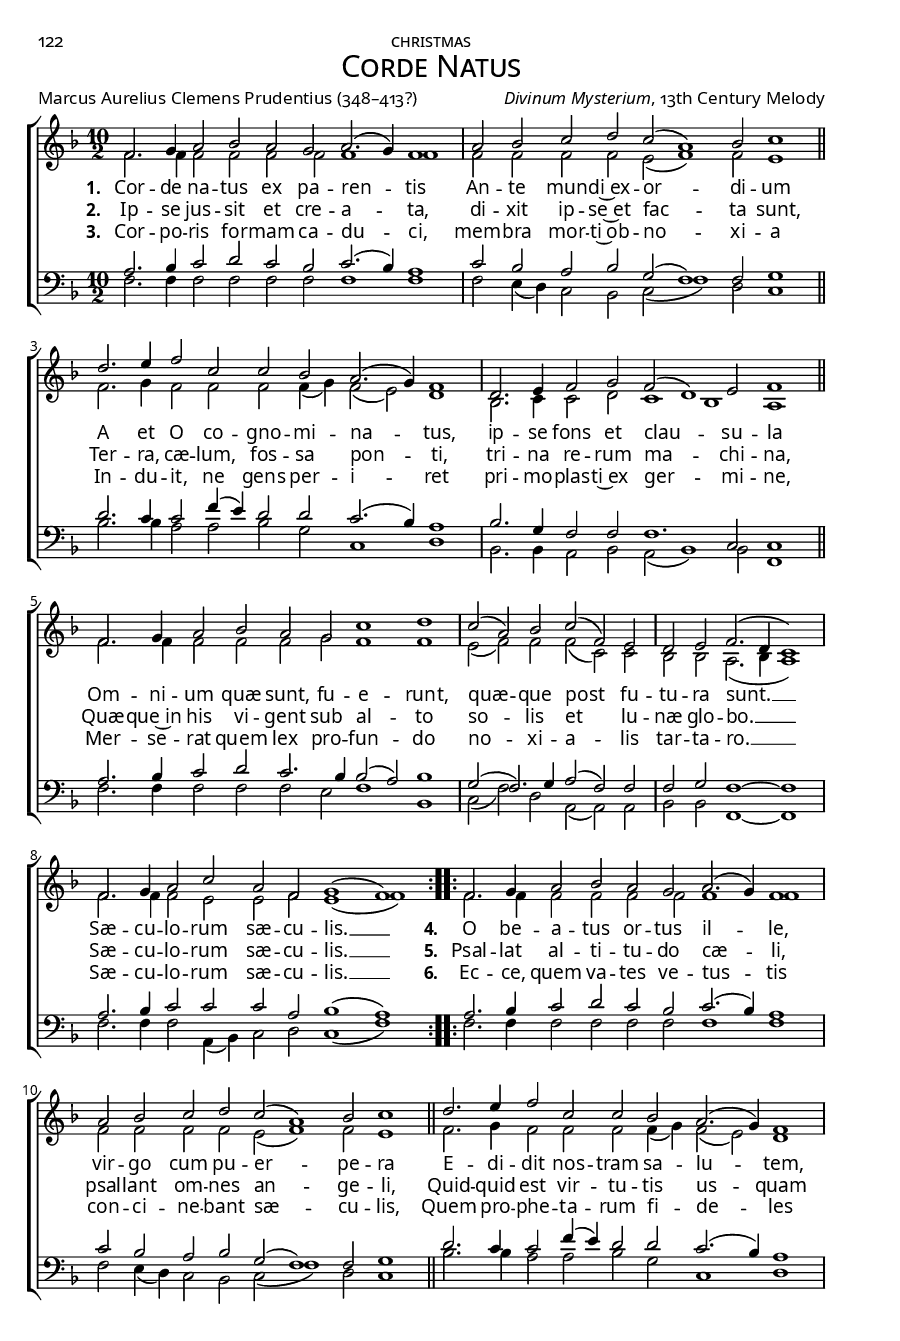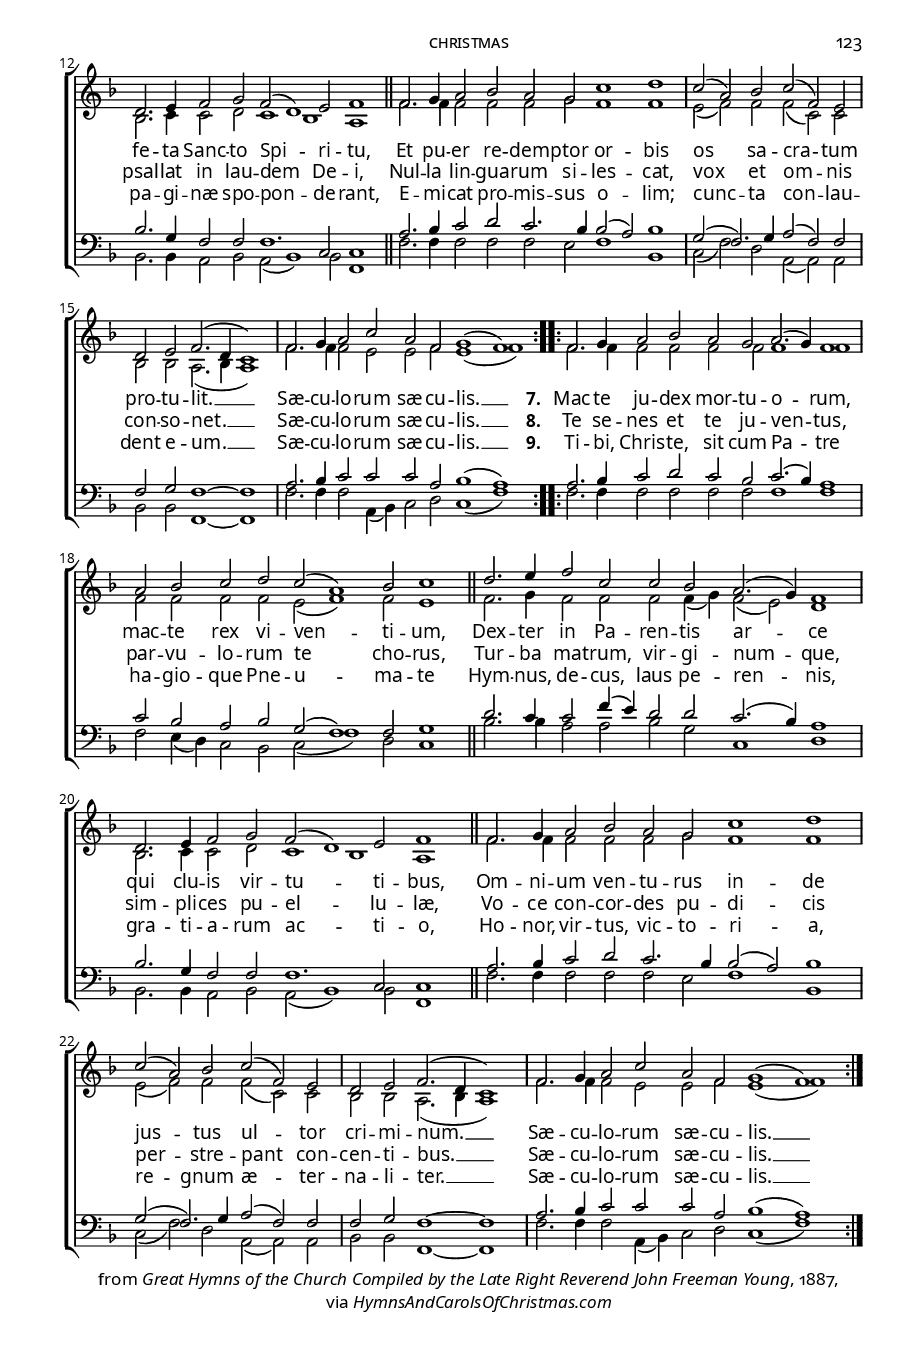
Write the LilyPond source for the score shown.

\version "2.14.2"
\include "util.ly"
\header {
  title = \markup{\override #'(font-name . "Garamond Premr Pro Smbd Subh"){ \abs-fontsize #15 \smallCapsOldStyle"Corde Natus"}}
  poet = \markup\oldStyleNum"Marcus Aurelius Clemens Prudentius (348–413?)"
  composer = \markup\concat{\italic"Divinum Mysterium" \oldStyleNum", 13th Century Melody"}
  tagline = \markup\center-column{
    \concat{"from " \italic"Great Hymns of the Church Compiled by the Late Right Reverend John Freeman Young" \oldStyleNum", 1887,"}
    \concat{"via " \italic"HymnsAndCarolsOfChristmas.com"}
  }
}
\paper {
  %print-all-headers = ##f
  paper-height = 9\in
  paper-width = 6\in
  indent = 0\in
  %system-system-spacing = #'((basic-distance . 10) (padding . 0))
  system-system-spacing =
    #'((basic-distance . 0)
       (minimum-distance . 0)
       (padding . -5)
       (stretchability . 100))
  ragged-last-bottom = ##f
  ragged-bottom = ##f
  two-sided = ##t
  inner-margin = 0.5\in
  outer-margin = 0.25\in
  top-margin = 0.25\in
  bottom-margin = 0.25\in
  first-page-number = #122
  print-first-page-number = ##t
  headerLine = \markup{ \smallCapsOldStyle"christmas"}
  oddHeaderMarkup = \markup\fill-line{
     \abs-fontsize #8.5
     \combine 
        \fill-line{"" \on-the-fly #print-page-number-check-first
        \oldStylePageNum""
        }
        \fill-line{\headerLine}
  }
  evenHeaderMarkup = \markup {
     \abs-fontsize #8.5
     \combine
        \on-the-fly #print-page-number-check-first
        \oldStylePageNum""
        \fill-line{\headerLine}
  }
}
#(set-global-staff-size 15) \paper{ #(define fonts (make-pango-font-tree "GoudyOlSt BT" "Garamond Premier Pro" "Garamond Premier Pro" (/ 15 20))) }
%6.14 #(set-global-staff-size 14) \paper{ #(define fonts (make-pango-font-tree "Garamond Premr Pro" "Garamond Premr Pro" "Garamond Premr Pro" (/ 14 20))) }
%6x9 #(set-global-staff-size 14.5) \paper{ #(define fonts (make-pango-font-tree "Garamond Premr Pro" "Garamond Premr Pro" "Garamond Premr Pro" (/ 14.5 20))) }
global = {
  \key f \major
  \time 10/2
  \autoBeamOff
  \override DynamicLineSpanner #'staff-padding = #0.0
  \override DynamicLineSpanner #'Y-extent = #'(-1 . 1)
}

sopMusic = \relative c' {
  \repeat volta 3 {
    f2. g4 a2 bes a g a2.( g4) f1 |
    a2 bes c d c( a1) bes2 c1 \bar "||"
    
    d2. e4 f2 c c bes a2.( g4) f1 |
    d2. e4 f2 g f( d1) e2 f1 \bar "||"
    
    f2. g4 a2 bes a g c1 d |
    \partial 2*6 c2( a) bes c( f,) e |
    
    \partial 2*6 d2 e f2.( d4 c1) |
    f2. g4 a2 c a f g1( f)
  }
}
sopWords = \lyricmode {
  
}

altoMusic = \relative c' {
  f2. f4 f2 f f f f1 f |
  f2 f f f e( f1) f2 e1 \bar "||"
  
  f2. g4 f2 f f f4( g) f2( e) d1 |
  bes2. c4 c2 d c1 bes a \bar "||"
  
  f'2. f4 f2 f f g f1 f |
  e2( f) f f( c) c |
  
  bes2 bes a2.( bes4 a1) |
  f'2. f4 f2 e e f e1( f)
}
altoWords = \lyricmode {
  \dropLyricsIX
  \set associatedVoice = "sopranos"
  \set stanza = #"1. "
  Cor -- de na -- tus ex pa -- ren -- tis
  An -- te mun -- di~ex -- or -- di -- um
  A et O co -- gno -- mi -- na -- tus,
  ip -- se fons et clau -- su -- la
  Om -- ni -- um quæ sunt, fu -- e -- runt,
  quæ -- que post fu -- tu -- ra sunt. __
  Sæ -- cu -- lo -- rum sæ -- cu -- lis. __
  
  \set stanza = #"4. "
  O be -- a -- tus or -- tus il -- le,
  vir -- go cum pu -- er -- pe -- ra
  E -- di -- dit nos -- tram sa -- lu -- tem,
  fe -- ta Sanc -- to Spi -- ri -- tu,
  Et pu -- er re -- dem -- ptor or -- bis
  os sa -- cra -- tum pro -- tu -- lit. __
  Sæ -- cu -- lo -- rum sæ -- cu -- lis. __
  
  
  \set stanza = #"7. "
  Mac -- te ju -- dex mor -- tu -- o -- rum,
  mac -- te rex vi -- ven -- ti -- um,
  Dex -- ter in Pa -- ren -- tis ar -- ce
  qui clu -- is vir -- tu -- ti -- bus,
  Om -- ni -- um ven -- tu -- rus in -- de
  jus -- tus ul -- tor cri -- mi -- num. __
  Sæ -- cu -- lo -- rum sæ -- cu -- lis. __
}
altoWordsII = \lyricmode {
  \dropLyricsIX
%\markup\italic
  \set associatedVoice = "sopranos"
  \set stanza = #"2. "
  Ip -- se jus -- sit et cre -- a -- ta,
  di -- xit ip -- se~et fac -- ta sunt,
  Ter -- ra, cæ -- lum, fos -- sa pon -- ti,
  tri -- na re -- rum ma -- chi -- na,
  Quæ -- que~in his vi -- gent sub al -- to
  so -- lis et lu -- næ glo -- bo. __
  Sæ -- cu -- lo -- rum sæ -- cu -- lis. __
  
  \set stanza = #"5. "
  Psal -- lat al -- ti -- tu -- do cæ -- li,
  psal -- lant om -- nes an -- ge -- li,
  Quid -- quid est vir -- tu -- tis us -- quam
  psal -- lat in lau -- dem De -- i,
  Nul -- la lin -- gua -- rum si -- les -- cat,
  vox et om -- nis con -- so -- net. __
  Sæ -- cu -- lo -- rum sæ -- cu -- lis. __
  
  \set stanza = #"8. "
  Te se -- nes et te ju -- ven -- tus,
  par -- vu -- lo -- rum te cho -- rus,
  Tur -- ba ma -- trum, vir -- gi -- num -- que,
  sim -- pli -- ces pu -- el -- lu -- læ,
  Vo -- ce con -- cor -- des pu -- di -- cis
  per -- stre -- pant con -- cen -- ti -- bus. __
  Sæ -- cu -- lo -- rum sæ -- cu -- lis. __
}
altoWordsIII = \lyricmode {
  \dropLyricsIX
  \set associatedVoice = "sopranos"
  \set stanza = #"3. "
  Cor -- po -- ris for -- mam ca -- du -- ci,
  mem -- bra mor -- ti~ob -- no -- xi -- a
  In -- du -- it, ne gens per -- i -- ret
  pri -- mo -- plas -- ti~ex ger -- mi -- ne,
  Mer -- se -- rat quem lex pro -- fun -- do
  no -- xi -- a -- lis tar -- ta -- ro. __
  Sæ -- cu -- lo -- rum sæ -- cu -- lis. __
  
  
  \set stanza = #"6. "
  Ec -- ce, quem va -- tes ve -- tus -- tis
  con -- ci -- ne -- bant sæ -- cu -- lis,
  Quem pro -- phe -- ta -- rum fi -- de -- les
  pa -- gi -- næ spo -- pon -- de -- rant,
  E -- mi -- cat pro -- mis -- sus o -- lim;
  cunc -- ta con -- lau -- dent e -- um. __
  Sæ -- cu -- lo -- rum sæ -- cu -- lis. __
  
  \set stanza = #"9. "
  Ti -- bi, Chris -- te, sit cum Pa -- tre
  ha -- gio -- que Pne -- u -- ma -- te
  Hym -- nus, de -- cus, laus pe -- ren -- nis,
  gra -- ti -- a -- rum ac -- ti -- o,
  Ho -- nor, vir -- tus, vic -- to -- ri -- a,
  re -- gnum æ -- ter -- na -- li -- ter. __
  Sæ -- cu -- lo -- rum sæ -- cu -- lis. __
}
altoWordsIV = \lyricmode {
  \set associatedVoice = "sopranos"
}
altoWordsV = \lyricmode {
  \set associatedVoice = "sopranos"
}
altoWordsVI = \lyricmode {
  \set associatedVoice = "sopranos"
}
altoWordsVII = \lyricmode {
  \set associatedVoice = "sopranos"
}
altoWordsVIII = \lyricmode {
  \set associatedVoice = "sopranos"
}
altoWordsIX = \lyricmode {
  \set associatedVoice = "sopranos"
}
tenorMusic = \relative c' {
  a2. bes4 c2 d c bes c2.( bes4) a1 |
  c2 bes a bes g( f1) f2 g1 \bar "||"
  
  d'2. c4 c2 f4( e) d2 d c2.( bes4) a1 |
  bes2. g4 f2 f f1. c2 c1 \bar "||"
  
  a'2. bes4 c2 d c2. bes4 bes2( a) bes1 |
  g2( f2.) g4 a2( f) f |
  
  f2 g f1~f |
  a2. bes4 c2 c c a bes1( a)
}
tenorWords = \lyricmode {

}

bassMusic = \relative c {
  f2. f4 f2 f f f f1 f |
  f2 e4( d) c2 bes c( f1) d2 c1 \bar "||"
  
  bes'2. bes4 a2 a bes g c,1 d |
  bes2. bes4 a2 bes a( bes1) bes2 f1 \bar "||"
  
  f'2. f4 f2 f f e f1 bes, |
  c2( f) d a( a) a |
  
  bes2 bes f1~ f |
  f'2. f4 f2 a,4( bes) c2 d c1( f)
}
bassWords = \lyricmode {

}

pianoRH = \relative c' {
  
}
pianoLH = \relative c' {
  
}

\score {
  <<
   \new ChoirStaff <<
    \new Staff = women <<
      \new Voice = "sopranos" { \voiceOne << \global \repeat unfold3\sopMusic >> }
      \new Voice = "altos" { \voiceTwo << \global \repeat unfold3\altoMusic >> }
    >>
    \new Lyrics \with { alignAboveContext = #"women" \override VerticalAxisGroup #'nonstaff-relatedstaff-spacing = #'((basic-distance . 1))} \lyricsto "sopranos" \sopWords
    \new Lyrics = "altosIX"  \with { alignBelowContext = #"women" } \lyricsto "altos" \altoWordsIX
    \new Lyrics = "altosVIII"  \with { alignBelowContext = #"women" } \lyricsto "altos" \altoWordsVIII
    \new Lyrics = "altosVII"  \with { alignBelowContext = #"women" } \lyricsto "altos" \altoWordsVII
    \new Lyrics = "altosVI"  \with { alignBelowContext = #"women" } \lyricsto "altos" \altoWordsVI
    \new Lyrics = "altosV"  \with { alignBelowContext = #"women" } \lyricsto "altos" \altoWordsV
    \new Lyrics = "altosIV"  \with { alignBelowContext = #"women" } \lyricsto "altos" \altoWordsIV
    \new Lyrics = "altosIII"  \with { alignBelowContext = #"women" } \lyricsto "altos" \altoWordsIII
    \new Lyrics = "altosII"  \with { alignBelowContext = #"women" } \lyricsto "altos" \altoWordsII
    \new Lyrics = "altos"  \with { alignBelowContext = #"women" \override VerticalAxisGroup #'nonstaff-relatedstaff-spacing = #'((padding . -0.5))} \lyricsto "altos" \altoWords
   \new Staff = men <<
      \clef bass
      \new Voice = "tenors" { \voiceOne << \global \repeat unfold3\tenorMusic >> }
      \new Voice = "basses" { \voiceTwo << \global \repeat unfold3\bassMusic >> }
    >>
    \new Lyrics \with { alignAboveContext = #"men" \override VerticalAxisGroup #'nonstaff-relatedstaff-spacing = #'((basic-distance . 1)) } \lyricsto "tenors" \tenorWords
    \new Lyrics \with { alignBelowContext = #"men" \override VerticalAxisGroup #'nonstaff-relatedstaff-spacing = #'((basic-distance . 1)) } \lyricsto "basses" \bassWords
  >>
%    \new PianoStaff << \new Staff { \new Voice { \pianoRH } } \new Staff { \clef "bass" \pianoLH } >>
  >>
  \layout {
%6.14 \context {\Lyrics \override LyricText #'font-size = #0.5 }
    \context {
      \Score
      %\override SpacingSpanner #'base-shortest-duration = #(ly:make-moment 1 8)
      %\override SpacingSpanner #'common-shortest-duration = #(ly:make-moment 1 4)
    }
    \context {
      % Remove all empty staves
      % \Staff \RemoveEmptyStaves \override VerticalAxisGroup #'remove-first = ##t
    }
    \context {
      \Lyrics
      \override LyricText #'X-offset = #center-on-word
    }
  }
  \midi {
    \tempo 4 = 180
    \set Staff.midiInstrument = "flute"
  
    \context {
      \Voice
      \remove "Dynamic_performer"
    }
  }
}
